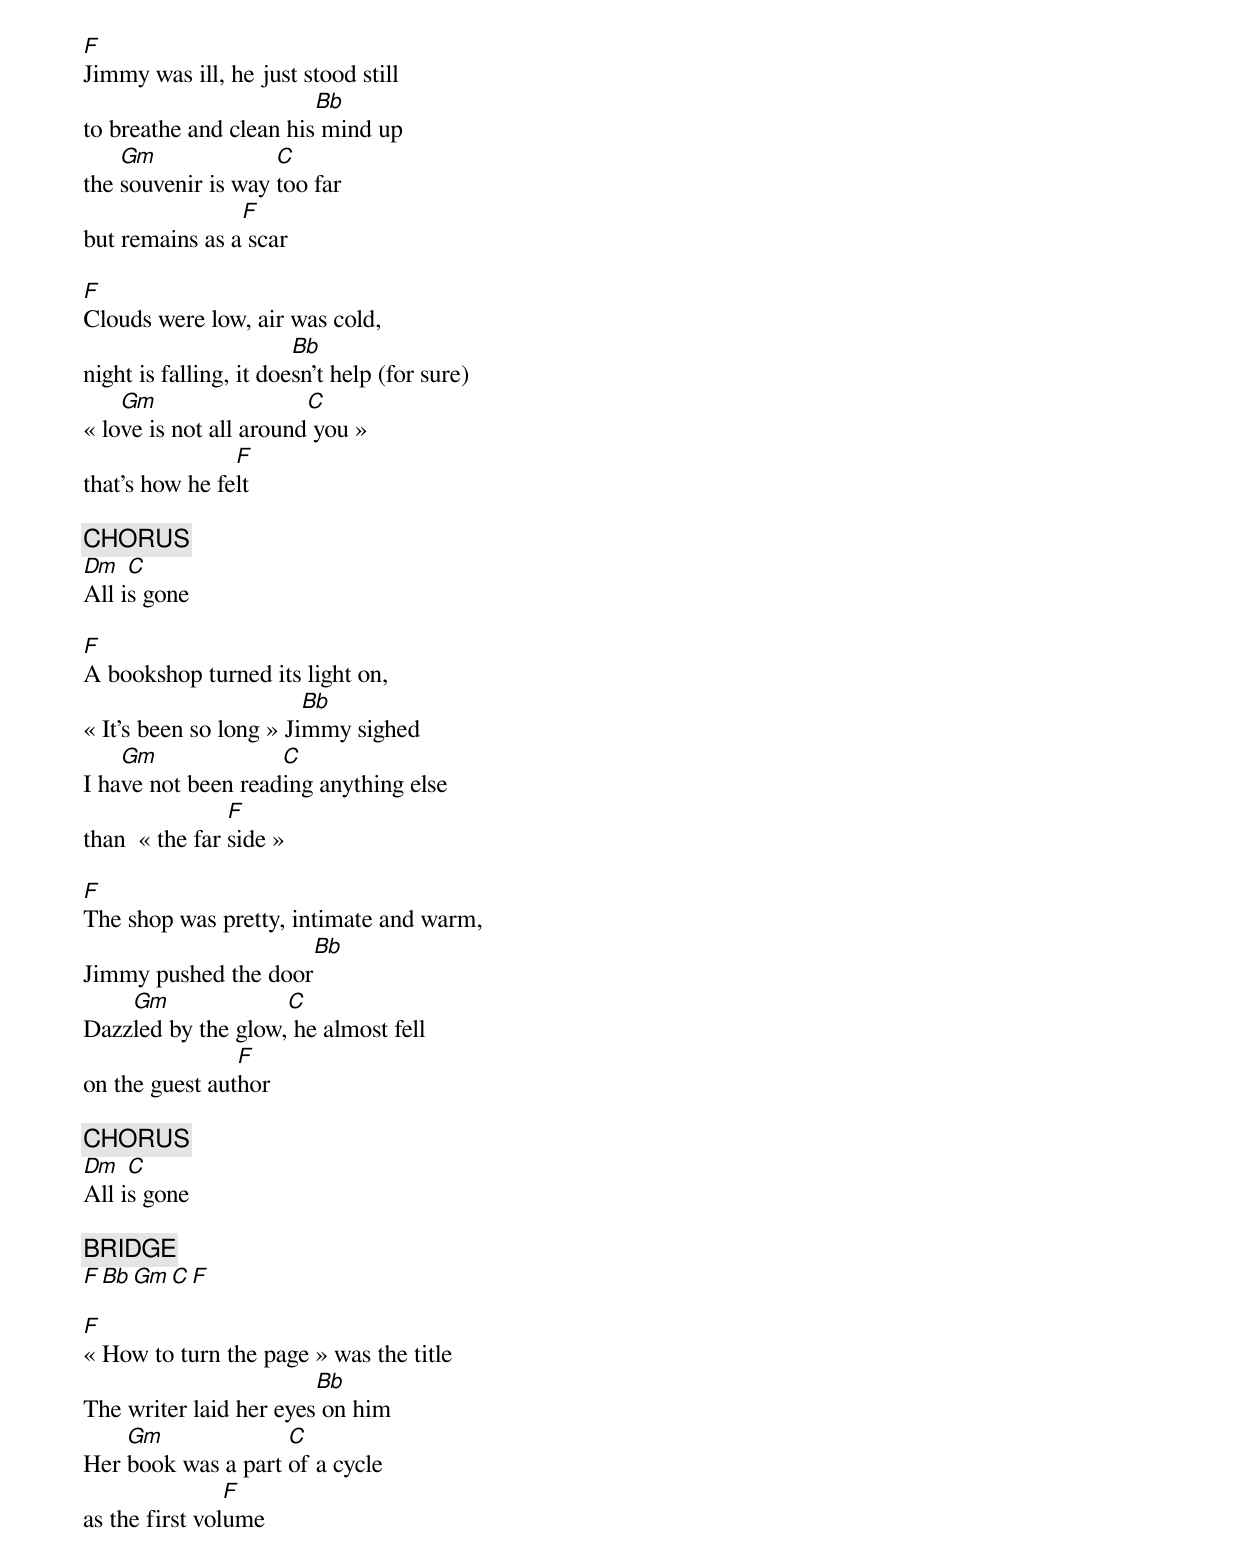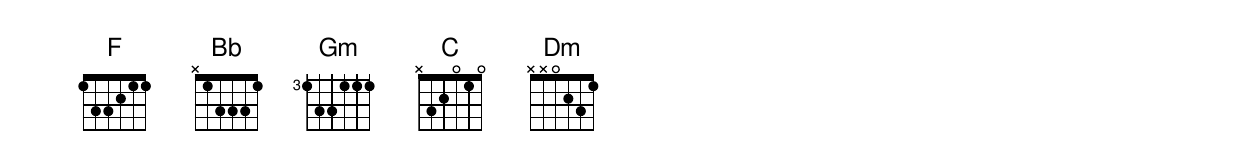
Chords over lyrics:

F
Jimmy was ill, he just stood still
                        Bb
to breathe and clean his mind up
    Gm              C
the souvenir is way too far
                F
but remains as a scar

F
Clouds were low, air was cold,
                        Bb
night is falling, it doesn’t help (for sure)
    Gm                  C
« love is not all around you »
                F
that’s how he felt

[CHORUS]
Dm   C
All is gone

F
A bookshop turned its light on,
                        Bb
« It’s been so long » Jimmy sighed
    Gm              C
I have not been reading anything else
                F
than  « the far side »

F
The shop was pretty, intimate and warm,
                        Bb
Jimmy pushed the door
    Gm              C
Dazzled by the glow, he almost fell
                F
on the guest author

[CHORUS]
Dm   C
All is gone

[BRIDGE]
F Bb Gm C F

F
« How to turn the page » was the title
                        Bb
The writer laid her eyes on him
    Gm              C
Her book was a part of a cycle
                F
as the first volume
